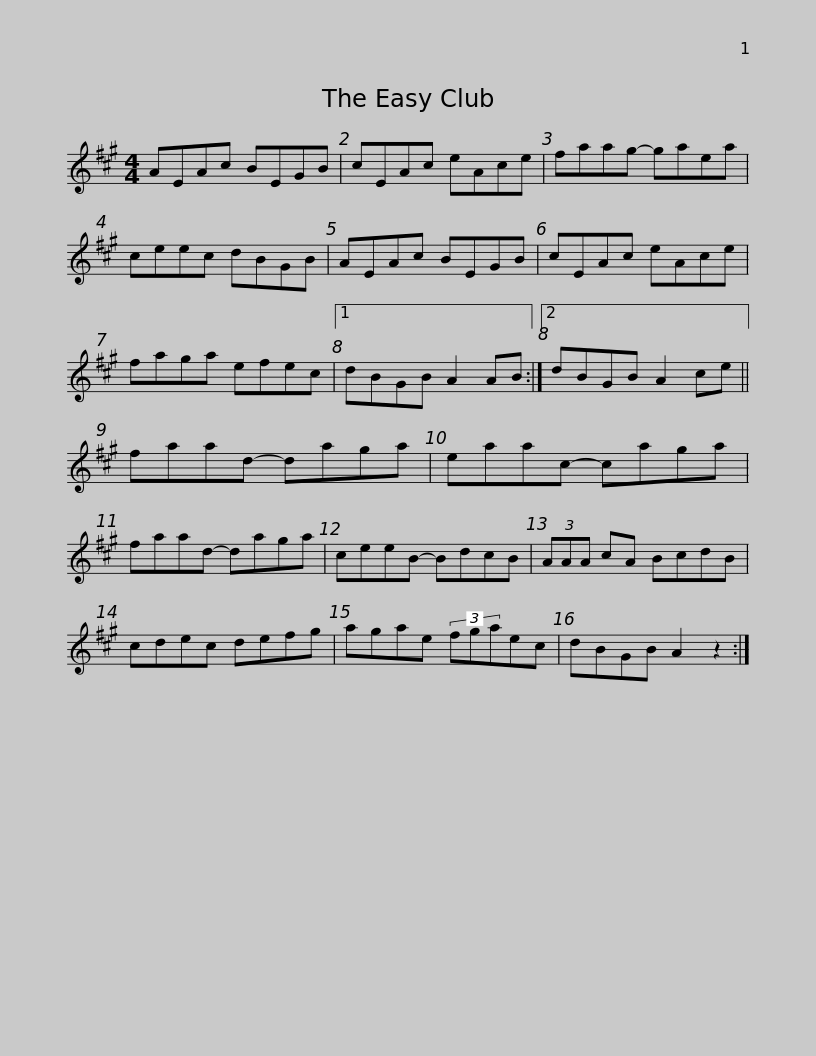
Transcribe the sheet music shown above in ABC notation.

X:1
L:1/8
M:4/4
I:linebreak $
K:A
V:1 treble
V:1
 AEAc BEGB | cEAc eAce | faag- gaea | ceec dBGB | AEAc BEGB |$ %5
 cEAc eAce | faga efec |1 dBGB A2 AB :|2 dBGB A2 ce || faad- daga |$ %10
 eaac- caga | faad- daga | ceeB- BdcB | (3AAA cA BcdB | cdec defg |$ %15
 agae (3fgaec | dBGB A2 z2 :| %17
